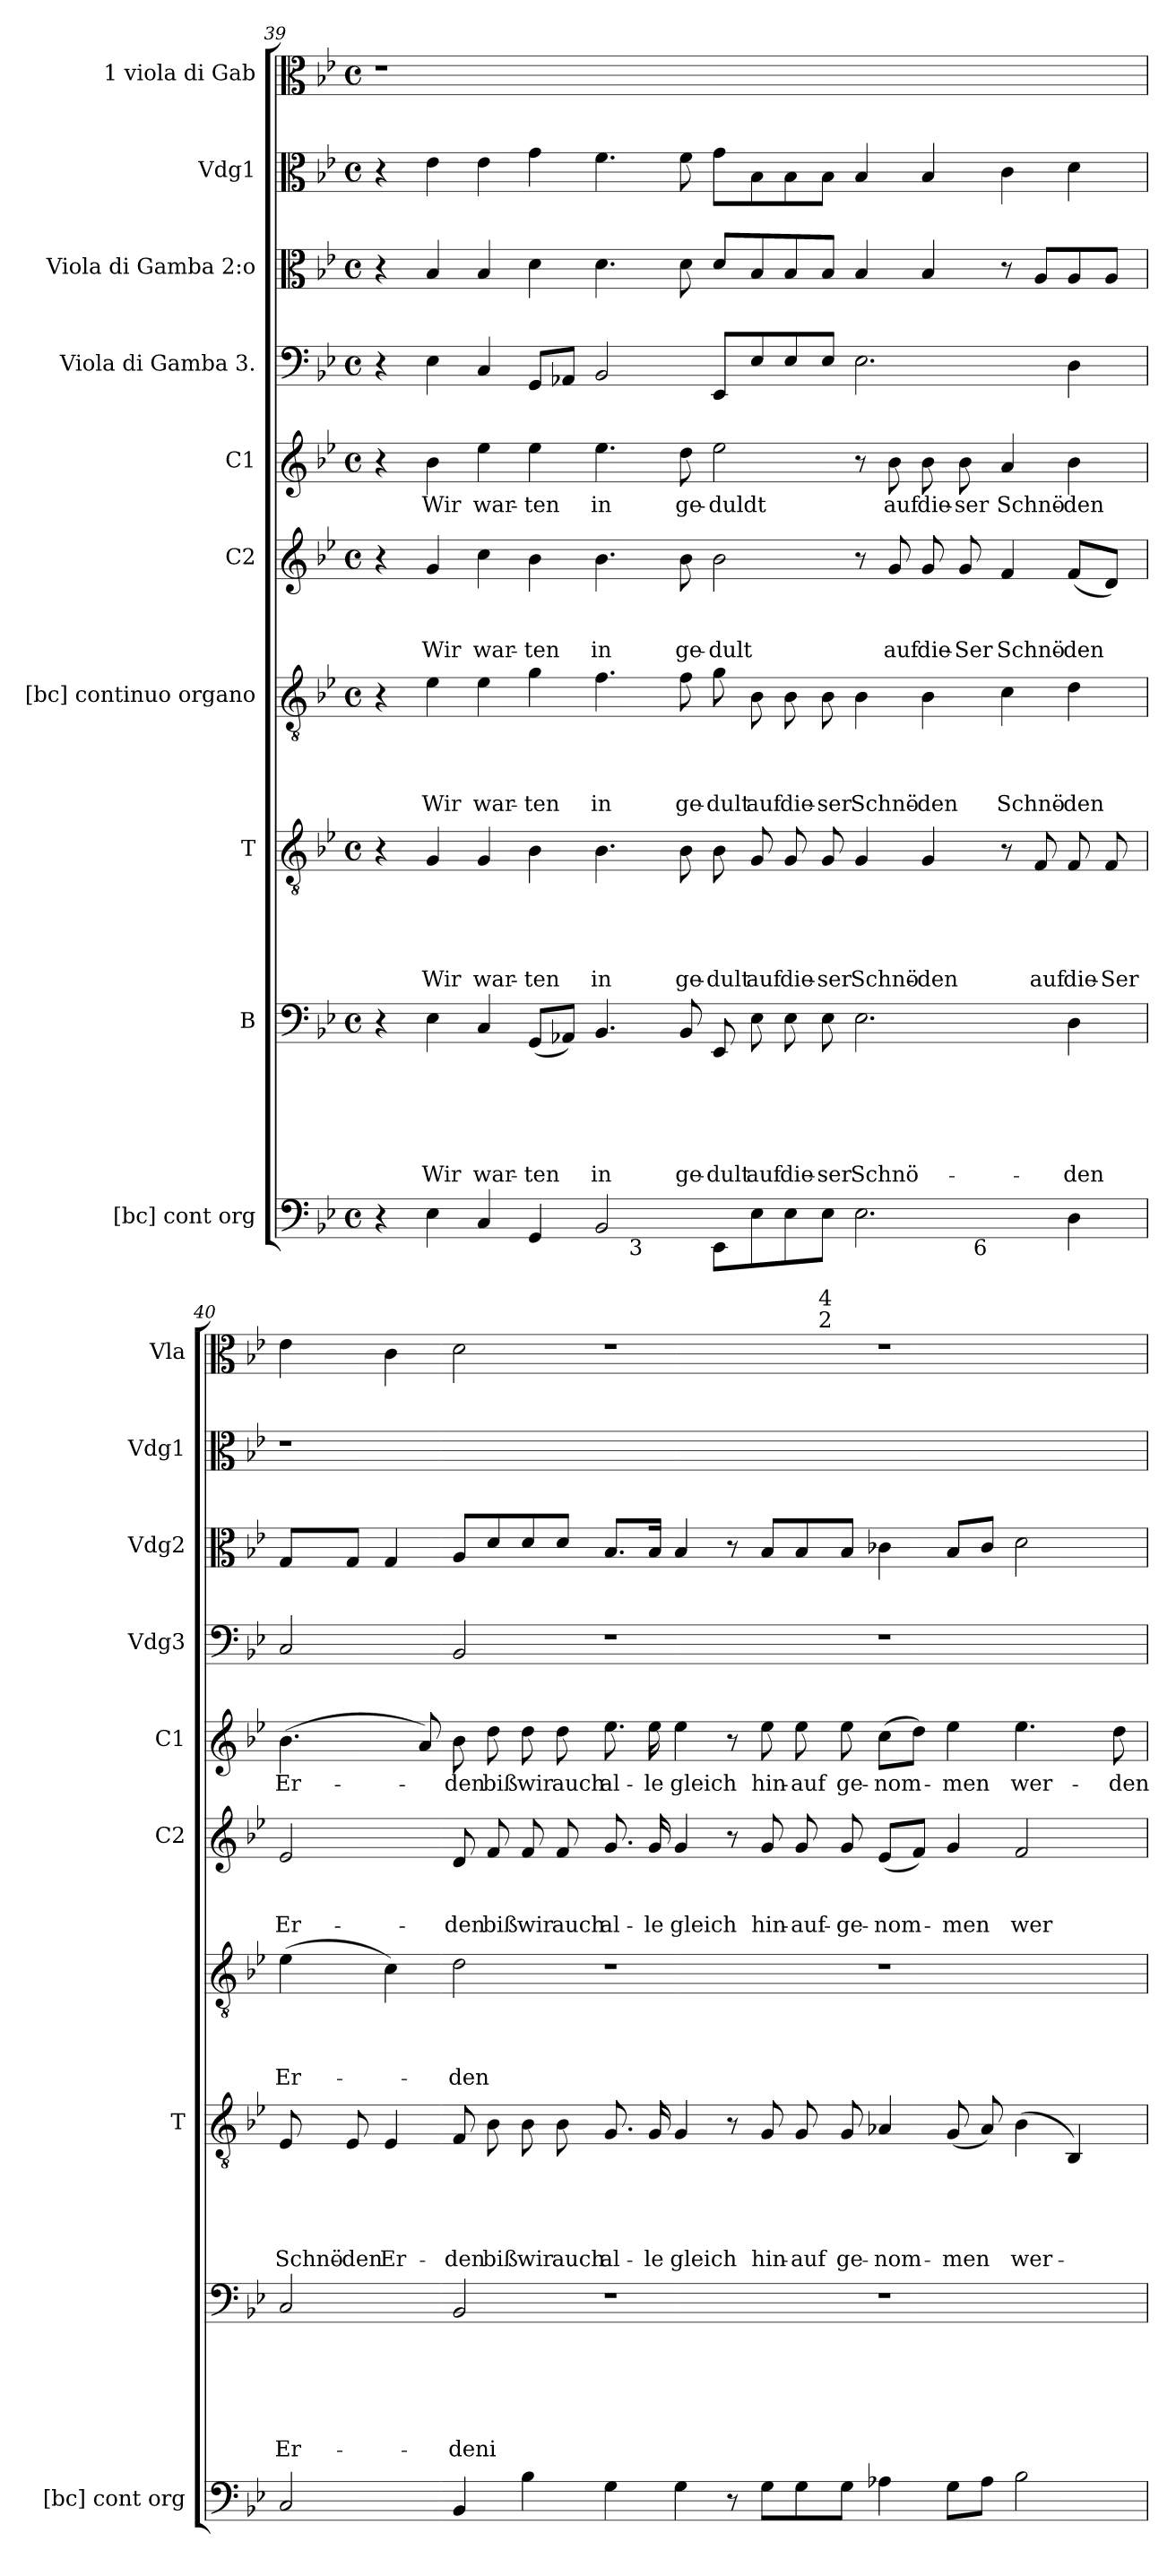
**kern	**kern	**text	**text	**text	**text	**text	**text	**kern	**text	**text	**text	**text	**text	**kern	**text	**text	**text	**text	**kern	**text	**text	**text	**kern	**text	**kern	**kern	**kern	**kern
*part10	*part9	*part9	*part9	*part9	*part9	*part9	*part9	*part8	*part8	*part8	*part8	*part8	*part8	*part7	*part7	*part7	*part7	*part7	*part6	*part6	*part6	*part6	*part5	*part5	*part4	*part3	*part2	*part1
*staff10	*staff9	*staff9	*staff9	*staff9	*staff9	*staff9	*staff9	*staff8	*staff8	*staff8	*staff8	*staff8	*staff8	*staff7	*staff7	*staff7	*staff7	*staff7	*staff6	*staff6	*staff6	*staff6	*staff5	*staff5	*staff4	*staff3	*staff2	*staff1
*I"[bc] cont org	*I"B	*	*	*	*	*	*	*I"T	*	*	*	*	*	*I"[bc] continuo organo	*	*	*	*	*I"C2	*	*	*	*I"C1	*	*I"Viola di Gamba 3.	*I"Viola di Gamba 2:o	*I"Vdg1	*I"1 viola di Gab
*I'[bc] cont org	*	*	*	*	*	*	*	*I'T	*	*	*	*	*	*	*	*	*	*	*I'C2	*	*	*	*I'C1	*	*I'Vdg3	*I'Vdg2	*I'Vdg1	*I'Vla
!!LO:PB:g=z
*clefF4	*clefF4	*	*	*	*	*	*	*clefGv2	*	*	*	*	*	*clefGv2	*	*	*	*	*clefG2	*	*	*	*clefG2	*	*clefF4	*clefC3	*clefC3	*clefC3
*k[b-e-]	*k[b-e-]	*	*	*	*	*	*	*k[b-e-]	*	*	*	*	*	*k[b-e-]	*	*	*	*	*k[b-e-]	*	*	*	*k[b-e-]	*	*k[b-e-]	*k[b-e-]	*k[b-e-]	*k[b-e-]
*B-:	*B-:	*	*	*	*	*	*	*B-:	*	*	*	*	*	*B-:	*	*	*	*	*B-:	*	*	*	*B-:	*	*B-:	*B-:	*B-:	*B-:
*M4/4	*M4/4	*	*	*	*	*	*	*M4/4	*	*	*	*	*	*M4/4	*	*	*	*	*M4/4	*	*	*	*M4/4	*	*M4/4	*M4/4	*M4/4	*M4/4
*met(c)	*met(c)	*	*	*	*	*	*	*met(c)	*	*	*	*	*	*met(c)	*	*	*	*	*met(c)	*	*	*	*met(c)	*	*met(c)	*met(c)	*met(c)	*met(c)
=39	=39	=39	=39	=39	=39	=39	=39	=39	=39	=39	=39	=39	=39	=39	=39	=39	=39	=39	=39	=39	=39	=39	=39	=39	=39	=39	=39	=39
!LO:TX:b:t=wir warten	!	!	!	!	!	!	!	!	!	!	!	!	!	!	!	!	!	!	!	!	!	!	!	!	!	!	!	!
!LO:TX:a:t=turi	!	!	!	!	!	!	!	!	!	!	!	!	!	!	!	!	!	!	!	!	!	!	!	!	!	!	!	!
*^	*	*	*	*	*	*	*	*	*	*	*	*	*	*	*	*	*	*	*	*	*	*	*	*	*	*	*	*
*	*^	*	*	*	*	*	*	*	*	*	*	*	*	*	*	*	*	*	*	*	*	*	*	*	*	*	*	*	*
4r	1ryy	1ryy	4r	.	.	.	.	.	.	4r	.	.	.	.	.	4r	.	.	.	.	4r	.	.	.	4r	.	4r	4r	4r	1r
!	!	!	!	!	!	!	!	!	!LO:LY:b	!	!	!	!	!	!LO:LY:b	!	!	!	!	!LO:LY:b	!	!	!	!LO:LY:b	!	!LO:LY:b	!	!	!	!
4E-\	.	.	4E-\	.	.	.	.	.	Wir	4G/	.	.	.	.	Wir	4e-\	.	.	.	Wir	4g/	.	.	Wir	4b-\	Wir	4E-\	4B-/	4e-\	.
!	!	!	!	!	!	!	!	!	!LO:LY:b	!	!	!	!	!	!LO:LY:b	!	!	!	!	!LO:LY:b	!	!	!	!LO:LY:b	!	!LO:LY:b	!	!	!	!
4C/	.	.	4C/	.	.	.	.	.	war-	4G/	.	.	.	.	war-	4e-\	.	.	.	war-	4cc\	.	.	war-	4ee-\	war-	4C/	4B-/	4e-\	.
!	!	!	!	!	!	!	!	!	!LO:LY:b	!	!	!	!	!	!LO:LY:b	!	!	!	!	!LO:LY:b	!	!	!	!LO:LY:b	!	!LO:LY:b	!	!	!	!
4GG</	.	.	(<8GG/L	.	.	.	.	.	-ten	4B-\	.	.	.	.	-ten	4g\	.	.	.	-ten	4b-\	.	.	-ten	4ee-\	-ten	8GG/L	4d\	4g\	.
.	.	.	8AA-X/J)	.	.	.	.	.	.	.	.	.	.	.	.	.	.	.	.	.	.	.	.	.	.	.	8AA-X/J	.	.	.
!	!	!	!	!	!	!	!	!	!LO:LY:b	!	!	!	!	!	!LO:LY:b	!	!	!	!	!LO:LY:b	!	!	!	!LO:LY:b	!	!LO:LY:b	!	!	!	!
2BB-</	8ryy	1ryy	4.BB-/	.	.	.	.	.	in	4.B-\	.	.	.	.	in	4.f\	.	.	.	in	4.b-\	.	.	in	4.ee-\	in	2BB-/	4.d\	4.f\	0ryy
!	!LO:TX:b:t=3	!	!	!	!	!	!	!	!	!	!	!	!	!	!	!	!	!	!	!	!	!	!	!	!	!	!	!	!	!
.	1...ryy	.	.	.	.	.	.	.	.	.	.	.	.	.	.	.	.	.	.	.	.	.	.	.	.	.	.	.	.	.
!	!	!	!	!	!	!	!	!	!LO:LY:b	!	!	!	!	!	!LO:LY:b	!	!	!	!	!LO:LY:b	!	!	!	!LO:LY:b	!	!LO:LY:b	!	!	!	!
.	.	.	8BB-/	.	.	.	.	.	ge-	8B-\	.	.	.	.	ge-	8f\	.	.	.	ge-	8b-\	.	.	ge-	8dd\	ge-	.	8d\	8f\	.
!	!	!	!	!	!	!	!	!	!LO:LY:b	!	!	!	!	!	!LO:LY:b	!	!	!	!	!LO:LY:b	!	!	!	!LO:LY:b	!	!LO:LY:b	!	!	!	!
8EE-\L	.	.	8EE-/	.	.	.	.	.	-dult	8B-\	.	.	.	.	-dult	8g\	.	.	.	-dult	2b-\	.	.	-dult	2ee-\	-duldt	8EE-/L	8d/L	8g\L	.
!	!	!	!	!	!	!	!	!	!LO:LY:b	!	!	!	!	!	!LO:LY:b	!	!	!	!	!LO:LY:b	!	!	!	!	!	!	!	!	!	!
8E-\	.	.	8E-\	.	.	.	.	.	auf	8G/	.	.	.	.	auf	8B-\	.	.	.	auf	.	.	.	.	.	.	8E-/	8B-/	8B-\	.
!	!	!	!	!	!	!	!	!	!LO:LY:b	!	!	!	!	!	!LO:LY:b	!	!	!	!	!LO:LY:b	!	!	!	!	!	!	!	!	!	!
8E-\	.	.	8E-\	.	.	.	.	.	die-	8G/	.	.	.	.	die-	8B-\	.	.	.	die-	.	.	.	.	.	.	8E-/	8B-/	8B-\	.
!	!	!	!	!	!	!	!	!	!LO:LY:b:rj	!	!	!	!	!	!LO:LY:b:rj	!	!	!	!	!LO:LY:b:rj	!	!	!	!	!	!	!	!	!	!
8E-\J	.	.	8E-\	.	.	.	.	.	-ser	8G/	.	.	.	.	-ser	8B-\	.	.	.	-ser	.	.	.	.	.	.	8E-/J	8B-/J	8B-\J	.
!	!	!	!	!	!	!	!	!	!LO:LY:b	!	!	!	!	!	!LO:LY:b	!	!	!	!	!LO:LY:b	!	!	!	!	!	!	!	!	!	!
2.E-\	.	4ryy	2.E-\	.	.	.	.	.	Schnö-	4G/	.	.	.	.	Schnö-	4B-\	.	.	.	Schnö-	8r	.	.	.	8r	.	2.E-\	4B-/	4B-/	.
!	!	!	!	!	!	!	!	!	!	!	!	!	!	!	!	!	!	!	!	!	!	!	!	!LO:LY:b	!	!LO:LY:b	!	!	!	!
.	.	.	.	.	.	.	.	.	.	.	.	.	.	.	.	.	.	.	.	.	8g/	.	.	auf	8b-\	auf	.	.	.	.
!	!	!	!	!	!	!	!	!	!	!	!	!	!	!	!LO:LY:b	!	!	!	!	!LO:LY:b	!	!	!	!LO:LY:b	!	!LO:LY:b	!	!	!	!
.	.	8ryy	.	.	.	.	.	.	.	4G/	.	.	.	.	-den	4B-\	.	.	.	-den	8g/	.	.	die-	8b-\	die-	.	4B-/	4B-/	.
!	!	!	!	!	!	!	!	!	!	!	!	!	!	!	!	!	!	!	!	!	!	!	!	!LO:LY:b	!	!LO:LY:b	!	!	!	!
.	.	32ryy	.	.	.	.	.	.	.	.	.	.	.	.	.	.	.	.	.	.	8g/	.	.	-Ser	8b-\	-ser	.	.	.	.
!	!	!LO:TX:b:t=6	!	!	!	!	!	!	!	!	!	!	!	!	!	!	!	!	!	!	!	!	!	!	!	!	!	!	!	!
.	.	2ryy	.	.	.	.	.	.	.	.	.	.	.	.	.	.	.	.	.	.	.	.	.	.	.	.	.	.	.	.
!	!	!	!	!	!	!	!	!	!	!	!	!	!	!	!	!	!	!	!	!LO:LY:b	!	!	!	!LO:LY:b	!	!LO:LY:b	!	!	!	!
.	.	.	.	.	.	.	.	.	.	8r	.	.	.	.	.	4c\	.	.	.	Schnö-	4f/	.	.	Schnö-	4a/	Schnö-	.	8r	4c\	.
!	!	!	!	!	!	!	!	!	!	!	!	!	!	!	!LO:LY:b	!	!	!	!	!	!	!	!	!	!	!	!	!	!	!
.	.	.	.	.	.	.	.	.	.	8F/	.	.	.	.	auf	.	.	.	.	.	.	.	.	.	.	.	.	8A/L	.	.
!	!	!	!	!	!	!	!	!	!LO:LY:b	!	!	!	!	!	!LO:LY:b	!	!	!	!	!LO:LY:b	!	!	!	!LO:LY:b	!	!LO:LY:b	!	!	!	!
4D>\	.	.	4D\	.	.	.	.	.	-den	8F/	.	.	.	.	die-	4d\	.	.	.	-den	(<8f/L	.	.	-den	4b-\	-den	4D\	8A/	4d\	.
!	!	!	!	!	!	!	!	!	!	!	!	!	!	!	!LO:LY:b	!	!	!	!	!	!	!	!	!	!	!	!	!	!	!
.	.	.	.	.	.	.	.	.	.	8F/	.	.	.	.	-Ser	.	.	.	.	.	8d/J)	.	.	.	.	.	.	8A/J	.	.
.	.	16.ryy	.	.	.	.	.	.	.	.	.	.	.	.	.	.	.	.	.	.	.	.	.	.	.	.	.	.	.	.
!!LO:LB:g=z
=40	=40	=40	=40	=40	=40	=40	=40	=40	=40	=40	=40	=40	=40	=40	=40	=40	=40	=40	=40	=40	=40	=40	=40	=40	=40	=40	=40	=40	=40	=40
!	!	!	!	!	!	!	!	!	!LO:LY:b	!	!	!	!	!	!LO:LY:b	!	!	!	!	!LO:LY:b	!	!	!	!LO:LY:b	!	!LO:LY:b	!	!	!	!
*v	*v	*v	*	*	*	*	*	*	*	*	*	*	*	*	*	*	*	*	*	*	*	*	*	*	*	*	*	*	*	*^
2C/	2C/	.	.	.	.	.	Er-	8E-/	.	.	.	.	Schnö-	(>4e-\	.	.	.	Er-	2e-/	.	.	Er-	(>4.b-\	Er-	2C/	8G/L	1r	4e-\	1ryy
!	!	!	!	!	!	!	!	!	!	!	!	!	!LO:LY:b:rj	!	!	!	!	!	!	!	!	!	!	!	!	!	!	!	!
.	.	.	.	.	.	.	.	8E-/	.	.	.	.	-den	.	.	.	.	.	.	.	.	.	.	.	.	8G/J	.	.	.
!	!	!	!	!	!	!	!	!	!	!	!	!	!LO:LY:b	!	!	!	!	!	!	!	!	!	!	!	!	!	!	!	!
.	.	.	.	.	.	.	.	4E-/	.	.	.	.	Er-	4c\)	.	.	.	.	.	.	.	.	.	.	.	4G/	.	4c\	.
.	.	.	.	.	.	.	.	.	.	.	.	.	.	.	.	.	.	.	.	.	.	.	8a/)	.	.	.	.	.	.
!	!	!	!	!	!	!	!LO:LY:b	!	!	!	!	!	!LO:LY:b	!	!	!	!	!LO:LY:b	!	!	!	!LO:LY:b	!	!LO:LY:b	!	!	!	!	!
4BB-/	2BB-/	.	.	.	.	.	-deni	8F/	.	.	.	.	-den	2d\	.	.	.	-den	8d/	.	.	-den	8b-\	-den	2BB-/	8A/L	.	2d\	.
!	!	!	!	!	!	!	!	!	!	!	!	!	!LO:LY:b	!	!	!	!	!	!	!	!	!LO:LY:b	!	!LO:LY:b	!	!	!	!	!
.	.	.	.	.	.	.	.	8B-\	.	.	.	.	biß	.	.	.	.	.	8f/	.	.	biß	8dd\	biß	.	8d/	.	.	.
!	!	!	!	!	!	!	!	!	!	!	!	!	!LO:LY:b	!	!	!	!	!	!	!	!	!LO:LY:b	!	!LO:LY:b	!	!	!	!	!
4B-\	.	.	.	.	.	.	.	8B-\	.	.	.	.	wir	.	.	.	.	.	8f/	.	.	wir	8dd\	wir	.	8d/	.	.	.
!	!	!	!	!	!	!	!	!	!	!	!	!	!LO:LY:b	!	!	!	!	!	!	!	!	!LO:LY:b	!	!LO:LY:b	!	!	!	!	!
.	.	.	.	.	.	.	.	8B-\	.	.	.	.	auch	.	.	.	.	.	8f/	.	.	auch	8dd\	auch	.	8d/J	.	.	.
!	!	!	!	!	!	!	!	!	!	!	!	!	!LO:LY:b	!	!	!	!	!	!	!	!	!LO:LY:b	!	!LO:LY:b	!	!	!	!	!
4G>\	1r	.	.	.	.	.	.	8.G/	.	.	.	.	al-	1r	.	.	.	.	8.g/	.	.	al-	8.ee-\	al-	1r	8.B-/L	0ryy	1r	2ryy
!	!	!	!	!	!	!	!	!	!	!	!	!	!LO:LY:b	!	!	!	!	!	!	!	!	!LO:LY:b	!	!LO:LY:b	!	!	!	!	!
.	.	.	.	.	.	.	.	16G/	.	.	.	.	-le	.	.	.	.	.	16g/	.	.	-le	16ee-\	-le	.	16B-/Jk	.	.	.
!	!	!	!	!	!	!	!	!	!	!	!	!	!LO:LY:b	!	!	!	!	!	!	!	!	!LO:LY:b	!	!LO:LY:b	!	!	!	!	!
4G\	.	.	.	.	.	.	.	4G/	.	.	.	.	gleich	.	.	.	.	.	4g/	.	.	gleich	4ee-\	gleich	.	4B-/	.	.	.
8r	.	.	.	.	.	.	.	8r	.	.	.	.	.	.	.	.	.	.	8r	.	.	.	8r	.	.	8r	.	.	4ryy
!	!	!	!	!	!	!	!	!	!	!	!	!	!LO:LY:b	!	!	!	!	!	!	!	!	!LO:LY:b	!	!LO:LY:b	!	!	!	!	!
8G>\L	.	.	.	.	.	.	.	8G/	.	.	.	.	hin-	.	.	.	.	.	8g/	.	.	hin-	8ee-\	hin-	.	8B-/L	.	.	.
!	!	!	!	!	!	!	!	!	!	!	!	!	!LO:LY:b:rj	!	!	!	!	!	!	!	!	!LO:LY:b	!	!LO:LY:b:rj	!	!	!	!	!
8G\	.	.	.	.	.	.	.	8G/	.	.	.	.	-auf	.	.	.	.	.	8g/	.	.	-auf-	8ee-\	-auf	.	8B-/	.	.	16ryy
!	!	!	!	!	!	!	!	!	!	!	!	!	!	!	!	!	!	!	!	!	!	!	!	!	!	!	!	!	!LO:TX:a:t=2
!	!	!	!	!	!	!	!	!	!	!	!	!	!	!	!	!	!	!	!	!	!	!	!	!	!	!	!	!	!LO:TX:a:t=4
.	.	.	.	.	.	.	.	.	.	.	.	.	.	.	.	.	.	.	.	.	.	.	.	.	.	.	.	.	1ryy
!	!	!	!	!	!	!	!	!	!	!	!	!	!LO:LY:b	!	!	!	!	!	!	!	!	!LO:LY:b:rj	!	!LO:LY:b	!	!	!	!	!
8G\J	.	.	.	.	.	.	.	8G/	.	.	.	.	ge-	.	.	.	.	.	8g/	.	.	-ge-	8ee-\	ge-	.	8B-/J	.	.	.
!	!	!	!	!	!	!	!	!	!	!	!	!	!LO:LY:b	!	!	!	!	!	!	!	!	!LO:LY:b	!	!LO:LY:b	!	!	!	!	!
4A-X\	1r	.	.	.	.	.	.	4A-X/	.	.	.	.	-nom-	1r	.	.	.	.	(<8e-/L	.	.	-nom-	(>8cc\L	-nom-	1r	4c-X\	.	1r	.
.	.	.	.	.	.	.	.	.	.	.	.	.	.	.	.	.	.	.	8f/J)	.	.	.	8dd\J)	.	.	.	.	.	.
!	!	!	!	!	!	!	!	!	!	!	!	!	!LO:LY:b	!	!	!	!	!	!	!	!	!LO:LY:b	!	!LO:LY:b	!	!	!	!	!
8G>\L	.	.	.	.	.	.	.	(<8G/	.	.	.	.	-men	.	.	.	.	.	4g/	.	.	-men	4ee-\	-men	.	8B-/L	.	.	.
8A-\J	.	.	.	.	.	.	.	8A-/)	.	.	.	.	.	.	.	.	.	.	.	.	.	.	.	.	.	8c-/J	.	.	.
!	!	!	!	!	!	!	!	!	!	!	!	!	!LO:LY:b	!	!	!	!	!	!	!	!	!LO:LY:b	!	!LO:LY:b	!	!	!	!	!
2B-\	.	.	.	.	.	.	.	(>4B-\	.	.	.	.	wer-	.	.	.	.	.	2f/	.	.	wer-	4.ee-\	wer-	.	2d\	.	.	.
.	.	.	.	.	.	.	.	4BB-/)	.	.	.	.	.	.	.	.	.	.	.	.	.	.	.	.	.	.	.	.	.
.	.	.	.	.	.	.	.	.	.	.	.	.	.	.	.	.	.	.	.	.	.	.	.	.	.	.	.	.	8.ryy
!	!	!	!	!	!	!	!	!	!	!	!	!	!	!	!	!	!	!	!	!	!	!	!	!LO:LY:b	!	!	!	!	!
.	.	.	.	.	.	.	.	.	.	.	.	.	.	.	.	.	.	.	.	.	.	.	8dd\	-den	.	.	.	.	.
*	*	*	*	*	*	*	*	*	*	*	*	*	*	*	*	*	*	*	*	*	*	*	*	*	*	*	*	*v	*v
=	=	=	=	=	=	=	=	=	=	=	=	=	=	=	=	=	=	=	=	=	=	=	=	=	=	=	=	=
*-	*-	*-	*-	*-	*-	*-	*-	*-	*-	*-	*-	*-	*-	*-	*-	*-	*-	*-	*-	*-	*-	*-	*-	*-	*-	*-	*-	*-
